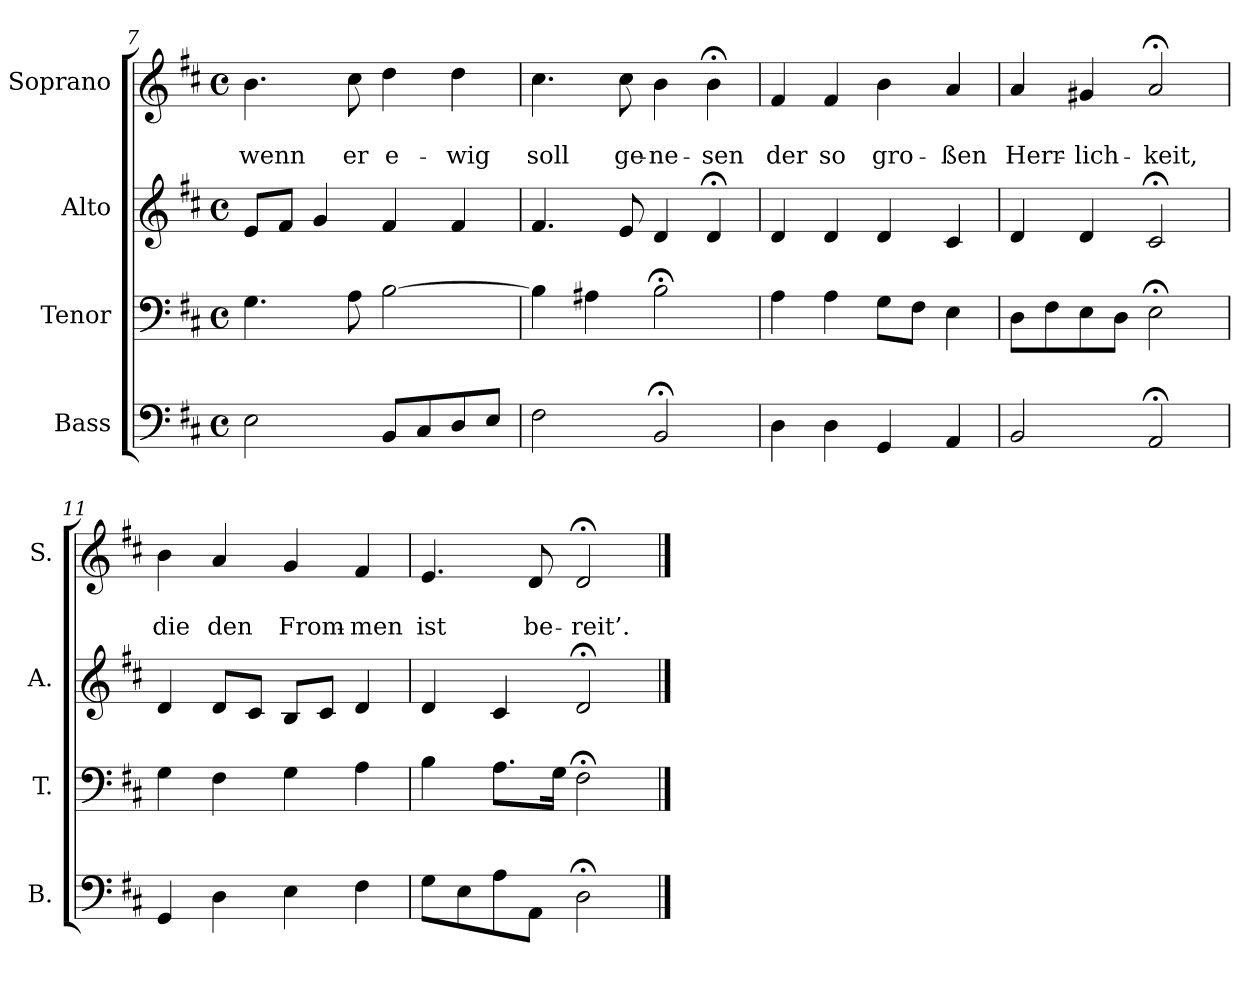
**kern	**kern	**kern	**kern	**text	**text
*part4	*part3	*part2	*part1	*part1	*part1
*staff4	*staff3	*staff2	*staff1	*staff1	*staff1
*I"Bass	*I"Tenor	*I"Alto	*I"Soprano	*	*
*I'B.	*I'T.	*I'A.	*I'S.	*	*
*clefF4	*clefF4	*clefG2	*clefG2	*	*
*k[f#c#]	*k[f#c#]	*k[f#c#]	*k[f#c#]	*	*
*D:	*D:	*D:	*D:	*	*
*M4/4	*M4/4	*M4/4	*M4/4	*	*
*met(c)	*met(c)	*met(c)	*met(c)	*	*
=7	=7	=7	=7	=7	=7
2E\	4.G\	8e/L	4.b\	.	wenn
.	.	8f#/J	.	.	.
.	.	4g/	.	.	.
.	8A\	.	8cc#\	.	er
8BB/L	[2B\	4f#/	4dd\	.	e-
8C#/	.	.	.	.	.
8D/	.	4f#/	4dd\	.	-wig
8E/J	.	.	.	.	.
=8	=8	=8	=8	=8	=8
2F#\	4B\]	4.f#/	4.cc#\	.	soll
.	4A#X\	.	.	.	.
.	.	8e/	8cc#\	.	ge-
2BB;</	2B;<\	4d/	4b\	.	-ne-
.	.	4d;</	4b;<\	.	-sen
!!LO:PB:g=z
=9	=9	=9	=9	=9	=9
4D\	4A\	4d/	4f#/	.	der
4D\	4A\	4d/	4f#/	.	so
4GG/	8G\L	4d/	4b\	.	gro-
.	8F#\J	.	.	.	.
4AA/	4E\	4c#/	4a/	.	-ßen
=10	=10	=10	=10	=10	=10
2BB/	8D\L	4d/	4a/	.	Herr-
.	8F#\	.	.	.	.
.	8E\	4d/	4g#X/	.	-lich-
.	8D\J	.	.	.	.
2AA;</	2E;<\	2c#;</	2a;</	.	-keit,
=11	=11	=11	=11	=11	=11
4GG/	4G\	4d/	4b\	.	die
4D\	4F#\	8d/L	4a/	.	den
.	.	8c#/J	.	.	.
4E\	4G\	8B/L	4g/	.	From-
.	.	8c#/J	.	.	.
4F#\	4A\	4d/	4f#/	.	-men
=12	=12	=12	=12	=12	=12
8G\L	4B\	4d/	4.e/	.	ist
8E\	.	.	.	.	.
8A\	8.A\L	4c#/	.	.	.
8AA\J	.	.	8d/	.	be-
.	16G\Jk	.	.	.	.
2D;<\	2F#;<\	2d;</	2d;</	.	-reit’.
==	==	==	==	==	==
*-	*-	*-	*-	*-	*-
